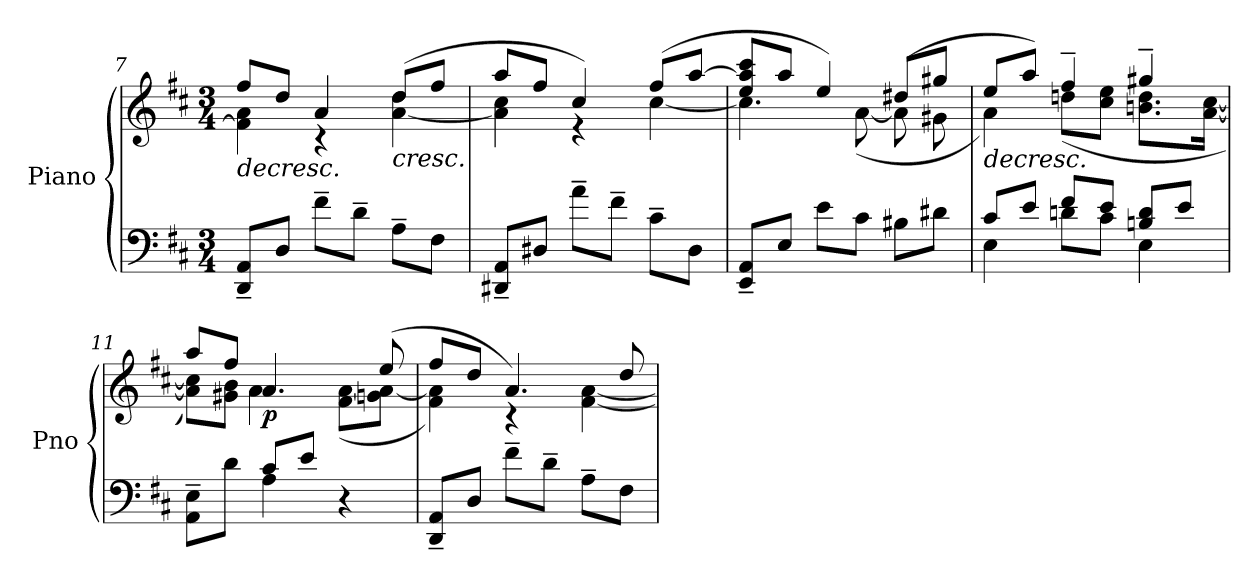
**kern	**kern	**dynam
*part1	*part1	*part1
*staff2	*staff1	*staff1/2
*I"Piano	*	*
*I'Pno	*	*
*clefF4	*clefG2	*
*k[f#c#]	*k[f#c#]	*
*D:	*D:	*
*M3/4	*M3/4	*
=7	=7	=7
!	!	!LO:HP:b
*	*^	*
8DD/~ 8AA/~L	8ff#/L	4f#\] 4a\	>
8D/J	8dd/J	.	.
8f#~\L	4a/	4r	.
8d~\J	.	.	.
!	!	!	!LO:HP:b
8A~\L	(>8dd/L	[4a\ 4dd\	<
8F#\J	8ff#/J	.	.
=8	=8	=8	=8
8DD#X/~ 8AA/~L	8aa/L	4a\] 4cc#\	.
8D#X/J	8ff#/J	.	.
8a~\L	4cc#/)	4r	.
8f#~\J	.	.	.
8c#~\L	(>8ff#/L	[4cc#\	.
8D#\J	[8aa/J	.	]
=9	=9	=9	=9
8EE/~ 8AA/~L	8ee/ 8aa/] 8ccc#/L	4.cc#\]	.
8E/J	8aa/J	.	.
8e\L	4ee/)	.	.
8c#\J	.	(<[8a\	.
8B#X\L	(>8dd#X/L	8a\]	.
8d#X\J	8gg#X/J	8g#X\	.
=10	=10	=10	=10
*^	*	*	*
!	!	!	!	!LO:HP:b
8c#/L	4E\	8ee/L	4a\)	>
8e/J	.	8aa/J)	.	.
8f#/L	8dni\L	4ff#~/	(<8ddni\L	.
8e/J	8c#\J	.	8cc#\ 8ee\J	.
8Bni/ 8d/L	4E\	4gg#X~/	8.bni\ 8.dd\L	.
8e/J	.	.	.	.
.	.	.	[16a\ [16cc#\Jk	.
!!LO:LB:g=z	!!
=11	=11	=11	=11	=11
8AA\~ 8E\~L	4ryy	8aa/L	8a\] 8cc#\]L)	.
8d\J	.	8ff#/J	8g#X\ 8b\J	.
!	!	!	!	!LO:DY:n=1:b
8c#/L	4A\	4.a/	4a\	[ p
8e/J	.	.	.	.
4r	4ryy	.	(<8f#\ [8a\L	.
.	.	(>8ee/	8gn\ 8a\_J	.
*v	*v	*	*	*
=12	=12	=12	=12
8DD/~ 8AA/~L	8ff#/L	4f#\ 4a\])	.
8D/J	8dd/J	.	.
8f#~\L	4.a/)	4r	.
8d~\J	.	.	.
8A~\L	.	[4f#\ [4a\	.
8F#\J	8dd/	.	.
*	*v	*v	*
.	.	]
=	=	=
*-	*-	*-
